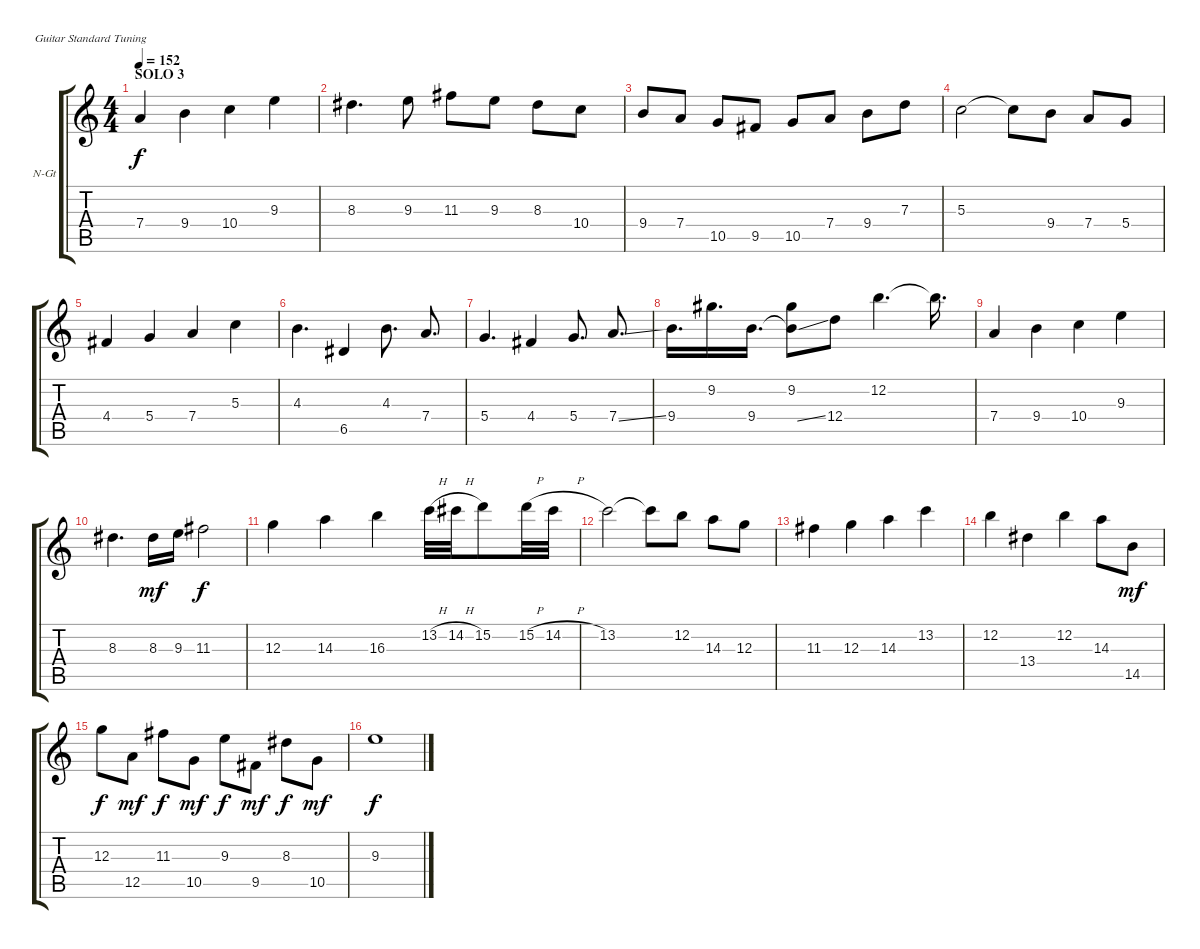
\defaultSystemsLayout 4
\bracketExtendMode groupsimilarinstruments
\firstSystemTrackNameOrientation horizontal
\otherSystemsTrackNameOrientation horizontal
\track ("Nylon Guitar" "N-Gt") {instrument acousticguitarnylon}
\staff {score tabs}
\tuning (E4 B3 G3 D3 A2 E2)
\ts (4 4)
\section ("" "SOLO 3")
\tempo 152
\clef g2
\ks c
7.4.4{dy f} 9.4.4 10.4.4 9.3.4 |
8.3.4{d} 9.3.8 11.3.8 9.3.8 8.3.8 10.4.8 |
9.4.8 7.4.8 10.5.8 9.5.8 10.5.8 7.4.8 9.4.8 7.3.8 |
5.3.2 5.3{t}.8 9.4.8 7.4.8 5.4.8 |
4.4.4 5.4.4 7.4.4 5.3.4 |
4.3.4{d} 6.5.4 4.3.8{d} 7.4.8{d} |
5.4.4{d} 4.4.4 5.4.8{d} 7.4{ss}.8{d} |
9.4.16{d} 9.2.16{d} 9.4.16{d} (9.2 9.4{ss t}).8 12.4.8 12.2.4{d} 12.2{t}.16{d} |
7.4.4 9.4.4 10.4.4 9.3.4 |
8.3.4{d} 8.3.16{dy mf} 9.3.16 11.3.2{dy f} |
12.3.4 14.3.4 16.3.4 13.2{h}.32 14.2{h}.32 15.2.8 15.2{h}.32 14.2{h}.32 |
13.2.2 13.2{t}.8 12.2.8 14.3.8 12.3.8 |
11.3.4 12.3.4 14.3.4 13.2.4 |
12.2.4 13.4.4 12.2.4 14.3.8 14.5.8{dy mf} |
12.3.8{dy f} 12.5.8{dy mf} 11.3.8{dy f} 10.5.8{dy mf} 9.3.8{dy f} 9.5.8{dy mf} 8.3.8{dy f} 10.5.8{dy mf} |
9.3.1{dy f}
